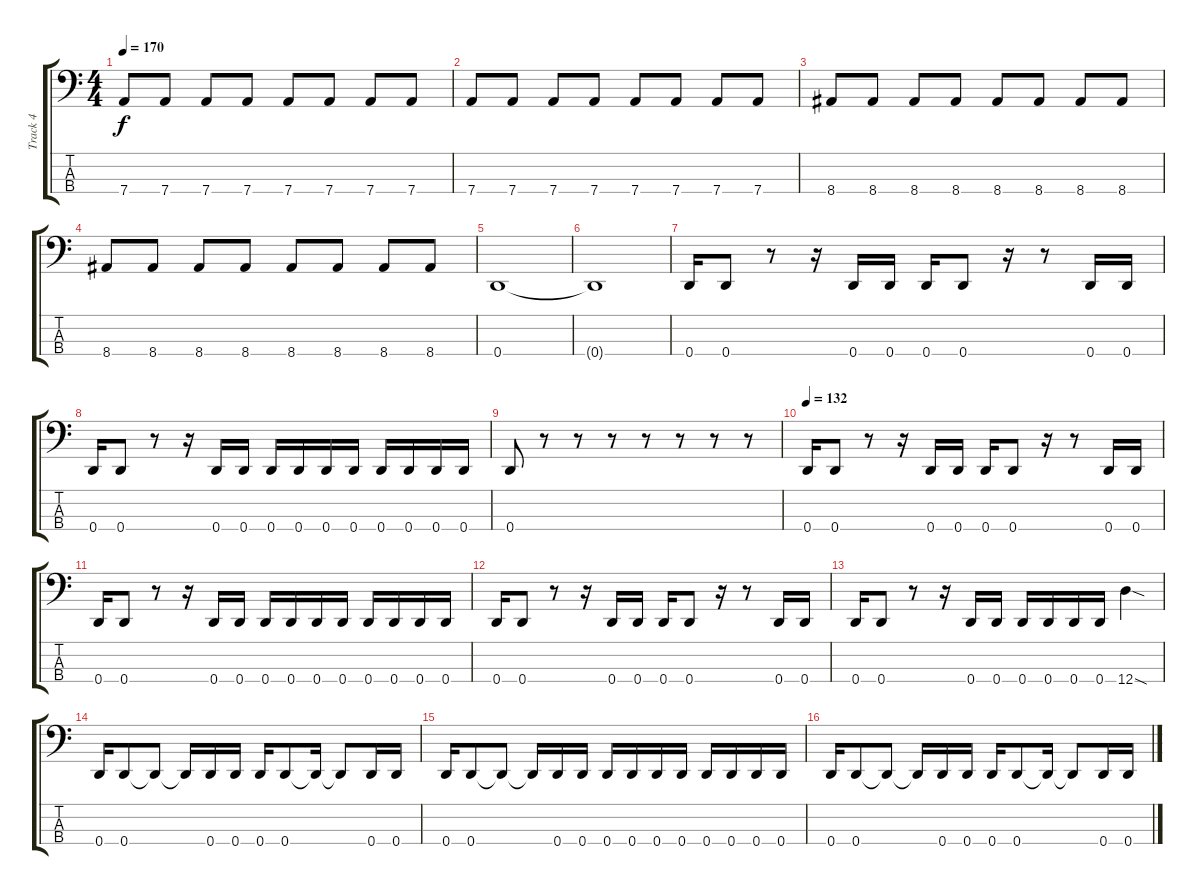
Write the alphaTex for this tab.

\track ("Track 4" "Track 4") {instrument electricbasspick}
\staff {score tabs}
\tuning (G2 D2 A1 D1) {hide}
\ts (4 4)
\tempo 170
\clef f4
\ks c
7.4.8{dy f} 7.4.8 7.4.8 7.4.8 7.4.8 7.4.8 7.4.8 7.4.8 |
7.4.8 7.4.8 7.4.8 7.4.8 7.4.8 7.4.8 7.4.8 7.4.8 |
8.4.8 8.4.8 8.4.8 8.4.8 8.4.8 8.4.8 8.4.8 8.4.8 |
8.4.8 8.4.8 8.4.8 8.4.8 8.4.8 8.4.8 8.4.8 8.4.8 |
0.4.1 |
0.4{t}.1 |
0.4.16 0.4.8 r.8 r.16 0.4.16 0.4.16 0.4.16 0.4.8 r.16 r.8 0.4.16 0.4.16 |
0.4.16 0.4.8 r.8 r.16 0.4.16 0.4.16 0.4.16 0.4.16 0.4.16 0.4.16 0.4.16 0.4.16 0.4.16 0.4.16 |
0.4.8 r.8 r.8 r.8 r.8 r.8 r.8 r.8 |
\tempo 132
0.4.16 0.4.8 r.8 r.16 0.4.16 0.4.16 0.4.16 0.4.8 r.16 r.8 0.4.16 0.4.16 |
0.4.16 0.4.8 r.8 r.16 0.4.16 0.4.16 0.4.16 0.4.16 0.4.16 0.4.16 0.4.16 0.4.16 0.4.16 0.4.16 |
0.4.16 0.4.8 r.8 r.16 0.4.16 0.4.16 0.4.16 0.4.8 r.16 r.8 0.4.16 0.4.16 |
0.4.16 0.4.8 r.8 r.16 0.4.16 0.4.16 0.4.16 0.4.16 0.4.16 0.4.16 12.4{sod}.4 |
0.4.16 0.4.8 0.4{t}.8 0.4{t}.16 0.4.16 0.4.16 0.4.16 0.4.8 0.4{t}.16 0.4{t}.8 0.4.16 0.4.16 |
0.4.16 0.4.8 0.4{t}.8 0.4{t}.16 0.4.16 0.4.16 0.4.16 0.4.16 0.4.16 0.4.16 0.4.16 0.4.16 0.4.16 0.4.16 |
0.4.16 0.4.8 0.4{t}.8 0.4{t}.16 0.4.16 0.4.16 0.4.16 0.4.8 0.4{t}.16 0.4{t}.8 0.4.16 0.4.16
